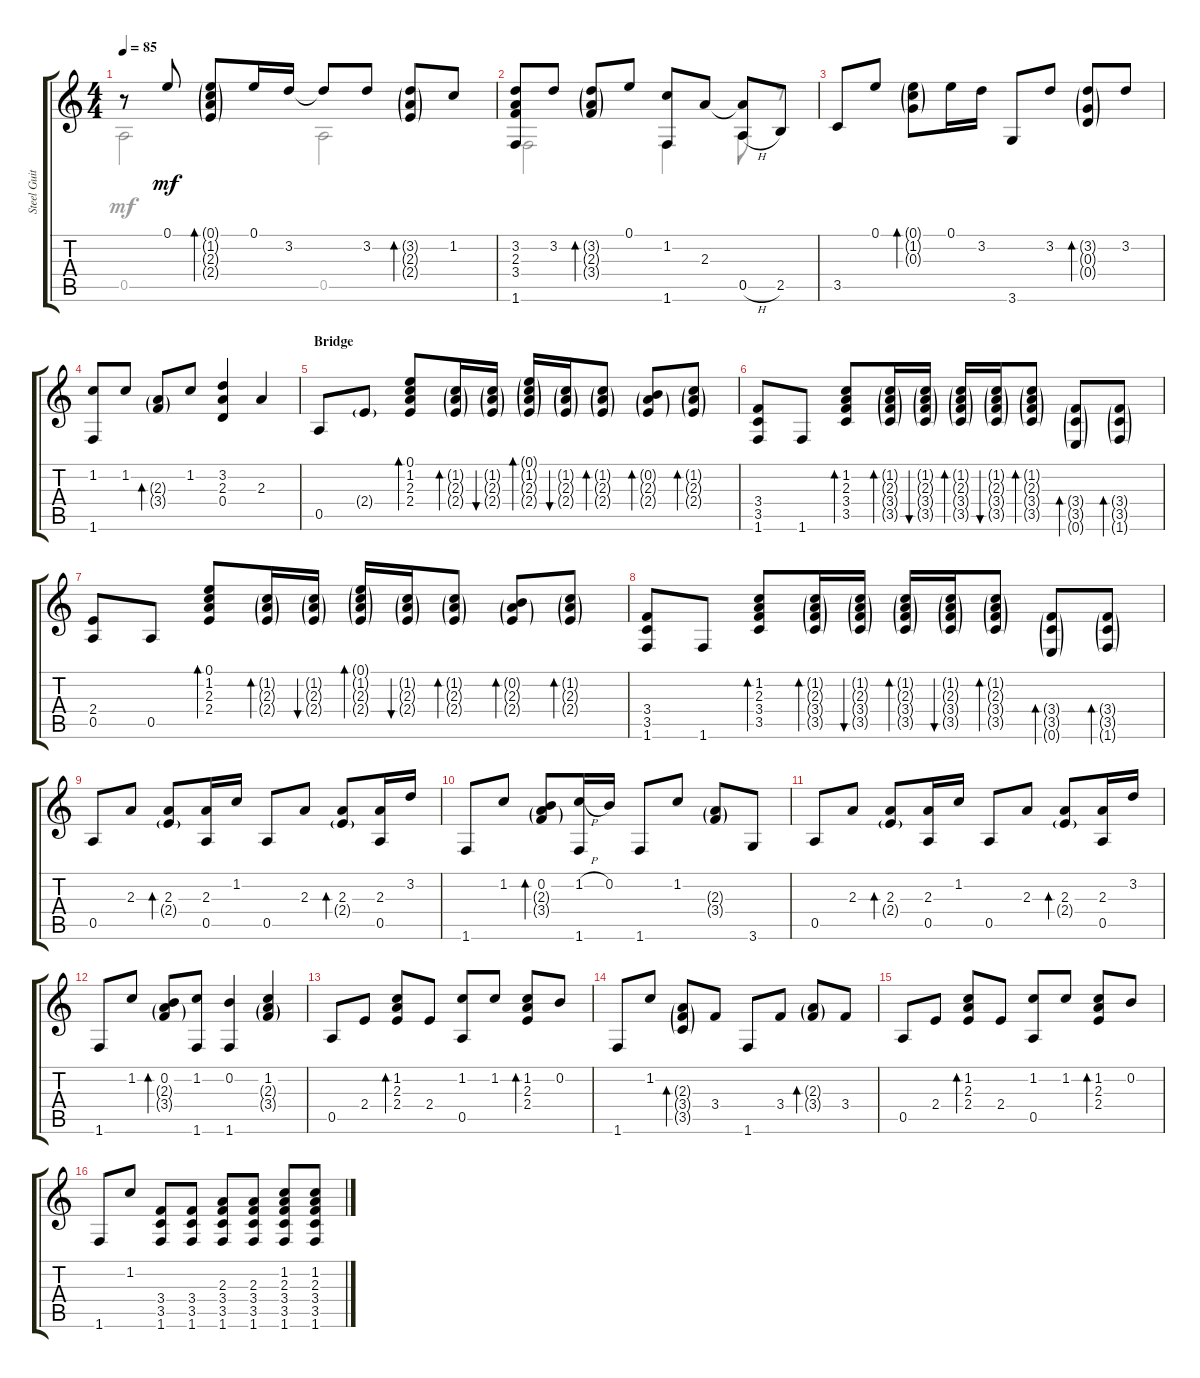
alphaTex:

\track ("Steel Guitar" "Steel Guit") {instrument acousticguitarsteel}
\staff {score tabs}
\tuning (E4 B3 G3 D3 A2 E2) {hide}
\voice
\ts (4 4)
\tempo 85
\clef g2
\ks c
r.8{dy mf} 0.1.8 (0.1{g} 1.2{g} 2.3{g} 2.4{g}).8{bd 60} 0.1.16 3.2.16 3.2{t}.8 3.2.8 (3.2{g} 2.3{g} 2.4{g}).8{bd 60} 1.2.8 |
(3.2 2.3 3.4 1.6).8 3.2.8 (3.2{g} 2.3{g} 3.4{g}).8{bd 60} 0.1.8 (1.2 1.6).8 2.3.8 (2.3{t} 0.5{h}).8 2.5.8 |
3.5.8 0.1.8 (0.1{g} 1.2{g} 0.3{g}).8{bd 60} 0.1.16 3.2.16 3.6.8 3.2.8 (3.2{g} 0.3{g} 0.4{g}).8{bd 60} 3.2.8 |
(1.2 1.6).8 1.2.8 (2.3{g} 3.4{g}).8{bd 60} 1.2.8 (3.2 2.3 0.4).4 2.3.4 |
\section ("" "Bridge")
0.5.8 2.4{g}.8 (0.1 1.2 2.3 2.4).8{bd 60} (1.2{g} 2.3{g} 2.4{g}).16{bd 60} (1.2{g} 2.3{g} 2.4{g}).16{bu 30} (0.1{g} 1.2{g} 2.3{g} 2.4{g}).16{bd 60} (1.2{g} 2.3{g} 2.4{g}).16{bu 30} (1.2{g} 2.3{g} 2.4{g}).8{bd 60} (0.2{g} 2.3{g} 2.4{g}).8{bd 60} (1.2{g} 2.3{g} 2.4{g}).8{bd 60} |
(3.4 3.5 1.6).8 1.6.8 (1.2 2.3 3.4 3.5).8{bd 60} (1.2{g} 2.3{g} 3.4{g} 3.5{g}).16{bd 60} (1.2{g} 2.3{g} 3.4{g} 3.5{g}).16{bu 30} (1.2{g} 2.3{g} 3.4{g} 3.5{g}).16{bd 60} (1.2{g} 2.3{g} 3.4{g} 3.5{g}).16{bu 30} (1.2{g} 2.3{g} 3.4{g} 3.5{g}).8{bd 60} (3.4{g} 3.5{g} 0.6{g}).8{bd 60} (3.4{g} 3.5{g} 1.6{g}).8{bd 60} |
(2.4 0.5).8 0.5.8 (0.1 1.2 2.3 2.4).8{bd 60} (1.2{g} 2.3{g} 2.4{g}).16{bd 60} (1.2{g} 2.3{g} 2.4{g}).16{bu 30} (0.1{g} 1.2{g} 2.3{g} 2.4{g}).16{bd 60} (1.2{g} 2.3{g} 2.4{g}).16{bu 30} (1.2{g} 2.3{g} 2.4{g}).8{bd 60} (0.2{g} 2.3{g} 2.4{g}).8{bd 60} (1.2{g} 2.3{g} 2.4{g}).8{bd 60} |
(3.4 3.5 1.6).8 1.6.8 (1.2 2.3 3.4 3.5).8{bd 60} (1.2{g} 2.3{g} 3.4{g} 3.5{g}).16{bd 60} (1.2{g} 2.3{g} 3.4{g} 3.5{g}).16{bu 30} (1.2{g} 2.3{g} 3.4{g} 3.5{g}).16{bd 60} (1.2{g} 2.3{g} 3.4{g} 3.5{g}).16{bu 30} (1.2{g} 2.3{g} 3.4{g} 3.5{g}).8{bd 60} (3.4{g} 3.5{g} 0.6{g}).8{bd 60} (3.4{g} 3.5{g} 1.6{g}).8{bd 60} |
0.5.8 2.3.8 (2.3 2.4{g}).8{bd 30} (2.3 0.5).16 1.2.16 0.5.8 2.3.8 (2.3 2.4{g}).8{bd 30} (2.3 0.5).16 3.2.16 |
1.6.8 1.2.8 (0.2 2.3{g} 3.4{g}).8{bd 30} (1.2{h} 1.6).16 0.2.16 1.6.8 1.2.8 (2.3{g} 3.4{g}).8 3.6.8 |
0.5.8 2.3.8 (2.3 2.4{g}).8{bd 30} (2.3 0.5).16 1.2.16 0.5.8 2.3.8 (2.3 2.4{g}).8{bd 30} (2.3 0.5).16 3.2.16 |
1.6.8 1.2.8 (0.2 2.3{g} 3.4{g}).8{bd 30} (1.2 1.6).8 (0.2 1.6).4 (1.2 2.3{g} 3.4{g}).4 |
0.5.8 2.4.8 (1.2 2.3 2.4).8{bd 30} 2.4.8 (1.2 0.5).8 1.2.8 (1.2 2.3 2.4).8{bd 30} 0.2.8 |
1.6.8 1.2.8 (2.3{g} 3.4{g} 3.5{g}).8{bd 30} 3.4.8 1.6.8 3.4.8 (2.3{g} 3.4{g}).8{bd 30} 3.4.8 |
0.5.8 2.4.8 (1.2 2.3 2.4).8{bd 30} 2.4.8 (1.2 0.5).8 1.2.8 (1.2 2.3 2.4).8{bd 30} 0.2.8 |
1.6.8 1.2.8 (3.4 3.5 1.6).8 (3.4 3.5 1.6).8 (2.3 3.4 3.5 1.6).8 (2.3 3.4 3.5 1.6).8 (1.2 2.3 3.4 3.5 1.6).8 (1.2 2.3 3.4 3.5 1.6).8
\voice
\clef g2
\ottava regular
\simile none
\ks c
0.5.2{dy mf} 0.5.2 |
1.6.2 1.6.4 0.5.8 r.8 |
|
|
|
|
|
|
|
|
|
|
|
|
|
